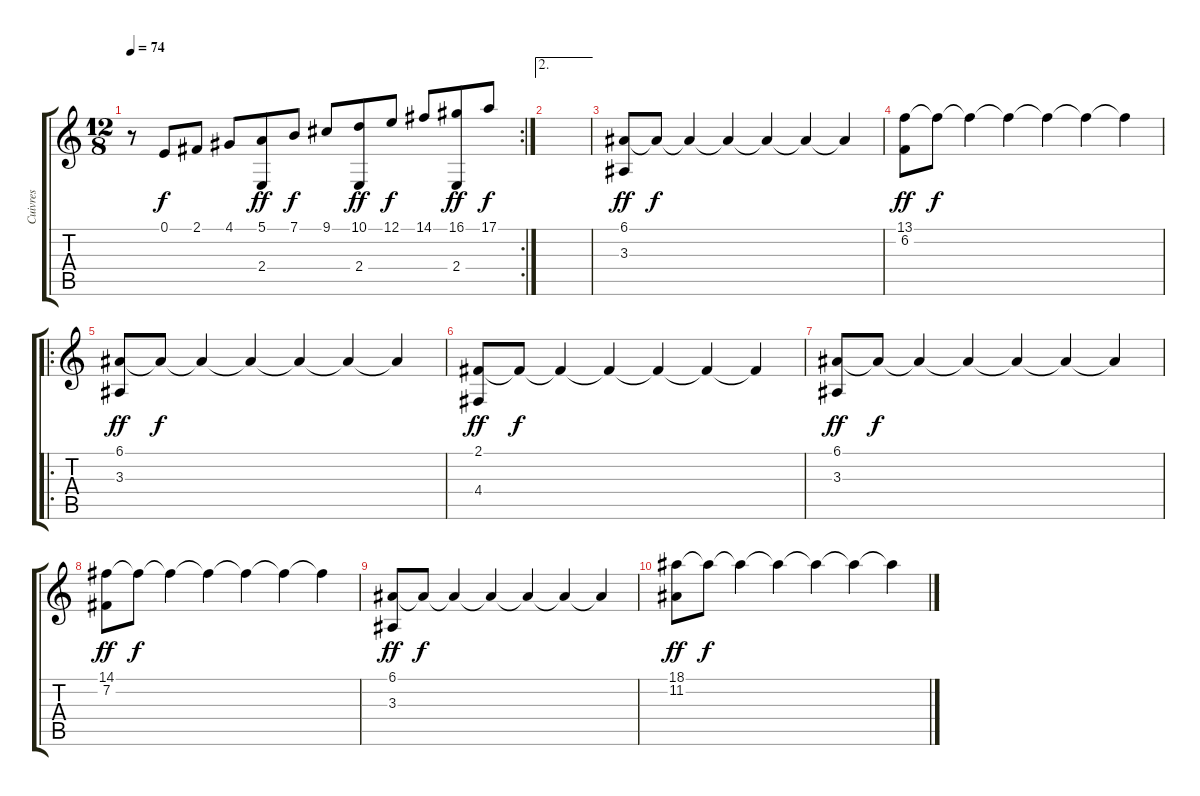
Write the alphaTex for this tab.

\track ("Cuivres" "Cuivres") {instrument brasssection}
\staff {score tabs}
\tuning (E4 B3 G3 D3 A2 E2) {hide}
\rc 2
\ts (12 8)
\tempo 74
\clef g2
\ks c
r.8{dy fff} 0.1.8{dy f} 2.1.8 4.1.8 (5.1 2.4).8{dy ff} 7.1.8{dy f} 9.1.8 (10.1 2.4).8{dy ff} 12.1.8{dy f} 14.1.8 (16.1 2.4).8{dy ff} 17.1.8{dy f} |
\ae 2
|
(6.1 3.3).8{dy ff volume 16} 6.1{t}.8{dy f} 6.1{t}.4 6.1{t}.4 6.1{t}.4 6.1{t}.4{volume 2} 6.1{t}.4 |
(13.1 6.2).8{dy ff volume 16} 13.1{t}.8{dy f} 13.1{t}.4 13.1{t}.4 13.1{t}.4 13.1{t}.4{volume 2} 13.1{t}.4 |
\ro
(6.1 3.3).8{dy ff volume 16} 6.1{t}.8{dy f} 6.1{t}.4 6.1{t}.4 6.1{t}.4 6.1{t}.4{volume 2} 6.1{t}.4 |
(2.1 4.4).8{dy ff volume 16} 2.1{t}.8{dy f} 2.1{t}.4 2.1{t}.4 2.1{t}.4 2.1{t}.4{volume 2} 2.1{t}.4 |
(6.1 3.3).8{dy ff volume 16} 6.1{t}.8{dy f} 6.1{t}.4 6.1{t}.4 6.1{t}.4 6.1{t}.4{volume 2} 6.1{t}.4 |
(14.1 7.2).8{dy ff volume 16} 14.1{t}.8{dy f} 14.1{t}.4 14.1{t}.4 14.1{t}.4 14.1{t}.4{volume 2} 14.1{t}.4 |
(6.1 3.3).8{dy ff volume 16} 6.1{t}.8{dy f} 6.1{t}.4 6.1{t}.4 6.1{t}.4 6.1{t}.4{volume 2} 6.1{t}.4 |
(18.1 11.2).8{dy ff volume 16} 18.1{t}.8{dy f} 18.1{t}.4 18.1{t}.4 18.1{t}.4 18.1{t}.4{volume 2} 18.1{t}.4
